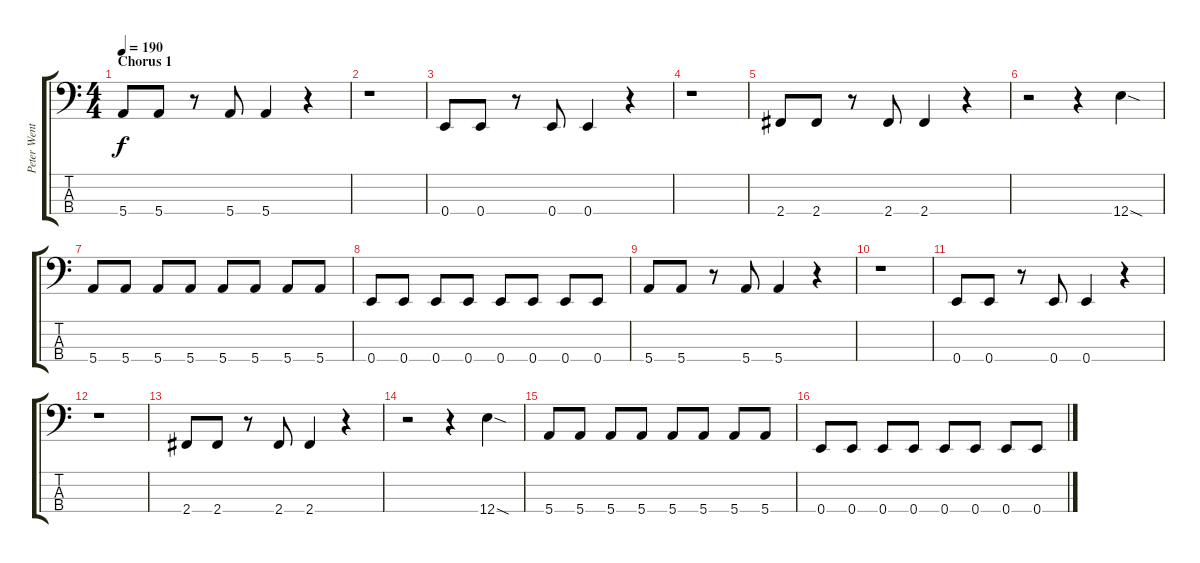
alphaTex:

\track ("Peter Wentz (Bass)" "Peter Went") {instrument electricbasspick}
\staff {score tabs}
\tuning (G2 D2 A1 E1) {hide}
\ts (4 4)
\section ("" "Chorus 1")
\tempo 190
\clef f4
\ks c
5.4.8{dy f} 5.4.8 r.8 5.4.8 5.4.4 r.4 |
r.1 |
0.4.8 0.4.8 r.8 0.4.8 0.4.4 r.4 |
r.1 |
2.4.8 2.4.8 r.8 2.4.8 2.4.4 r.4 |
r.2 r.4 12.4{sod}.4 |
5.4.8 5.4.8 5.4.8 5.4.8 5.4.8 5.4.8 5.4.8 5.4.8 |
0.4.8 0.4.8 0.4.8 0.4.8 0.4.8 0.4.8 0.4.8 0.4.8 |
5.4.8 5.4.8 r.8 5.4.8 5.4.4 r.4 |
r.1 |
0.4.8 0.4.8 r.8 0.4.8 0.4.4 r.4 |
r.1 |
2.4.8 2.4.8 r.8 2.4.8 2.4.4 r.4 |
r.2 r.4 12.4{sod}.4 |
5.4.8 5.4.8 5.4.8 5.4.8 5.4.8 5.4.8 5.4.8 5.4.8 |
0.4.8 0.4.8 0.4.8 0.4.8 0.4.8 0.4.8 0.4.8 0.4.8
